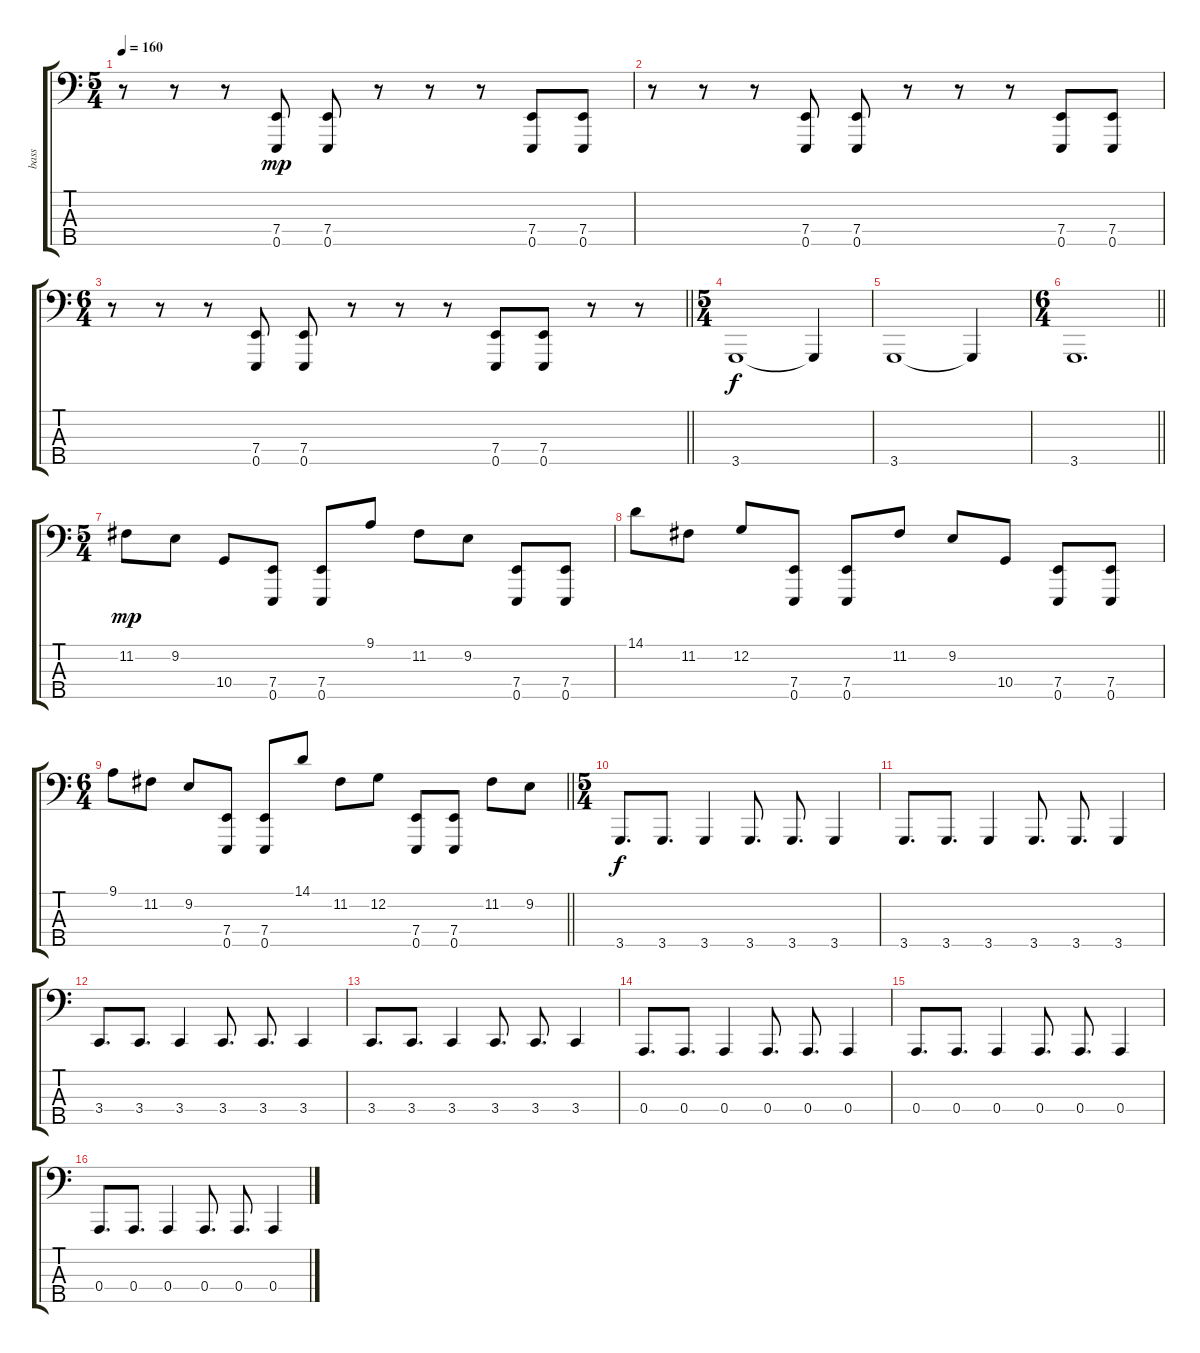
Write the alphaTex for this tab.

\track ("bass" "bass") {instrument electricbassfinger}
\staff {score tabs}
\tuning (C2 G1 D1 A0 E0) {hide}
\ts (5 4)
\section ("" "")
\tempo 160
\clef f4
\ks c
r.8{dy f} r.8 r.8 (7.4 0.5).8{dy mp} (7.4 0.5).8 r.8 r.8 r.8 (7.4 0.5).8 (7.4 0.5).8 |
r.8 r.8 r.8 (7.4 0.5).8 (7.4 0.5).8 r.8 r.8 r.8 (7.4 0.5).8 (7.4 0.5).8 |
\ts (6 4)
\barLineRight lightlight
r.8 r.8 r.8 (7.4 0.5).8 (7.4 0.5).8 r.8 r.8 r.8 (7.4 0.5).8 (7.4 0.5).8 r.8 r.8 |
\ts (5 4)
\section ("" "")
3.5.1{dy f} 3.5{t}.4 |
3.5.1 3.5{t}.4 |
\ts (6 4)
\barLineRight lightlight
3.5.1{d} |
\ts (5 4)
\section ("" "")
11.2.8{dy mp} 9.2.8 10.4.8 (7.4 0.5).8 (7.4 0.5).8 9.1.8 11.2.8 9.2.8 (7.4 0.5).8 (7.4 0.5).8 |
14.1.8 11.2.8 12.2.8 (7.4 0.5).8 (7.4 0.5).8 11.2.8 9.2.8 10.4.8 (7.4 0.5).8 (7.4 0.5).8 |
\ts (6 4)
\barLineRight lightlight
9.1.8 11.2.8 9.2.8 (7.4 0.5).8 (7.4 0.5).8 14.1.8 11.2.8 12.2.8 (7.4 0.5).8 (7.4 0.5).8 11.2.8 9.2.8 |
\ts (5 4)
\section ("" "")
3.5.8{d dy f} 3.5.8{d} 3.5.4 3.5.8{d} 3.5.8{d} 3.5.4 |
3.5.8{d} 3.5.8{d} 3.5.4 3.5.8{d} 3.5.8{d} 3.5.4 |
3.4.8{d} 3.4.8{d} 3.4.4 3.4.8{d} 3.4.8{d} 3.4.4 |
3.4.8{d} 3.4.8{d} 3.4.4 3.4.8{d} 3.4.8{d} 3.4.4 |
0.4.8{d} 0.4.8{d} 0.4.4 0.4.8{d} 0.4.8{d} 0.4.4 |
0.4.8{d} 0.4.8{d} 0.4.4 0.4.8{d} 0.4.8{d} 0.4.4 |
0.4.8{d} 0.4.8{d} 0.4.4 0.4.8{d} 0.4.8{d} 0.4.4
